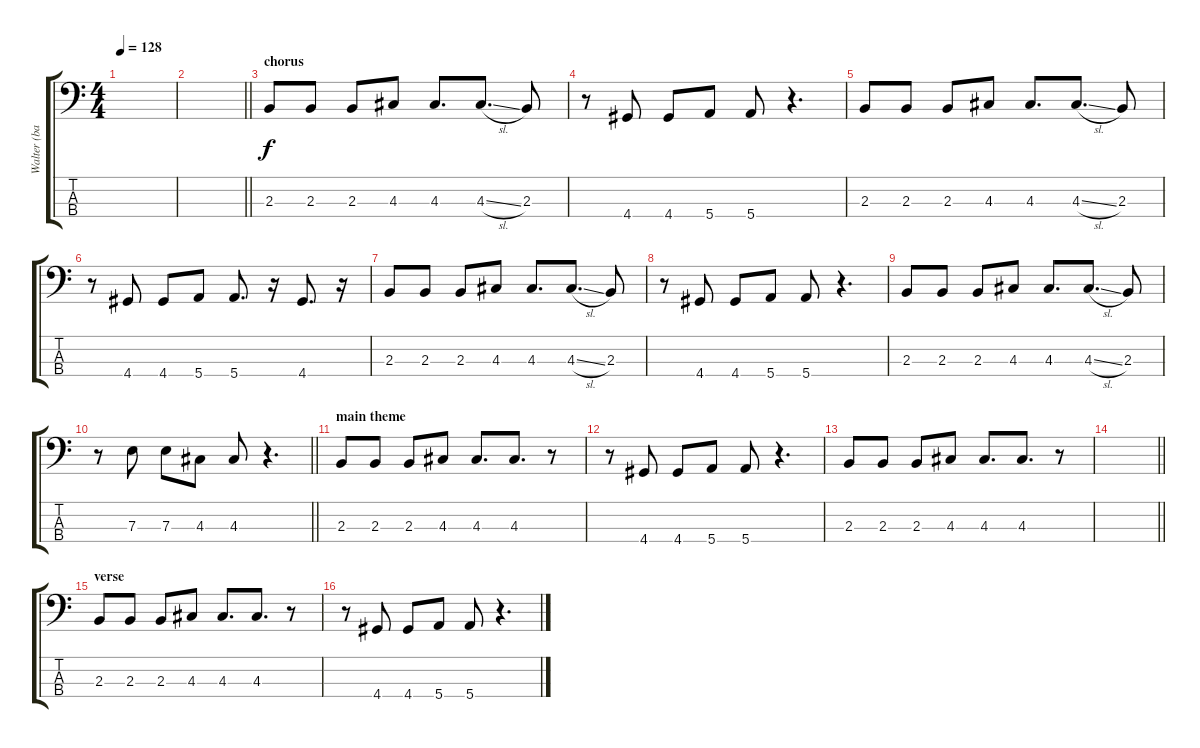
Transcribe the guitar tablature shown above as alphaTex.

\track ("Walter (bass)" "Walter (ba") {instrument electricbasspick}
\staff {score tabs}
\tuning (G2 D2 A1 E1) {hide}
\ts (4 4)
\tempo 128
\clef f4
\ks c
|
\barLineRight lightlight
|
\section ("" "chorus")
2.3.8 2.3.8 2.3.8 4.3.8 4.3.8{d} 4.3{sl}.8{d} 2.3.8 |
r.8 4.4.8 4.4.8 5.4.8 5.4.8 r.4{d} |
2.3.8 2.3.8 2.3.8 4.3.8 4.3.8{d} 4.3{sl}.8{d} 2.3.8 |
r.8 4.4.8 4.4.8 5.4.8 5.4.8{d} r.16 4.4.8{d} r.16 |
2.3.8 2.3.8 2.3.8 4.3.8 4.3.8{d} 4.3{sl}.8{d} 2.3.8 |
r.8 4.4.8 4.4.8 5.4.8 5.4.8 r.4{d} |
2.3.8 2.3.8 2.3.8 4.3.8 4.3.8{d} 4.3{sl}.8{d} 2.3.8 |
\barLineRight lightlight
r.8 7.3.8 7.3.8 4.3.8 4.3.8 r.4{d} |
\section ("" "main theme")
2.3.8 2.3.8 2.3.8 4.3.8 4.3.8{d} 4.3.8{d} r.8 |
r.8 4.4.8 4.4.8 5.4.8 5.4.8 r.4{d} |
2.3.8 2.3.8 2.3.8 4.3.8 4.3.8{d} 4.3.8{d} r.8 |
\barLineRight lightlight
|
\section ("" "verse")
2.3.8 2.3.8 2.3.8 4.3.8 4.3.8{d} 4.3.8{d} r.8 |
r.8 4.4.8 4.4.8 5.4.8 5.4.8 r.4{d}
